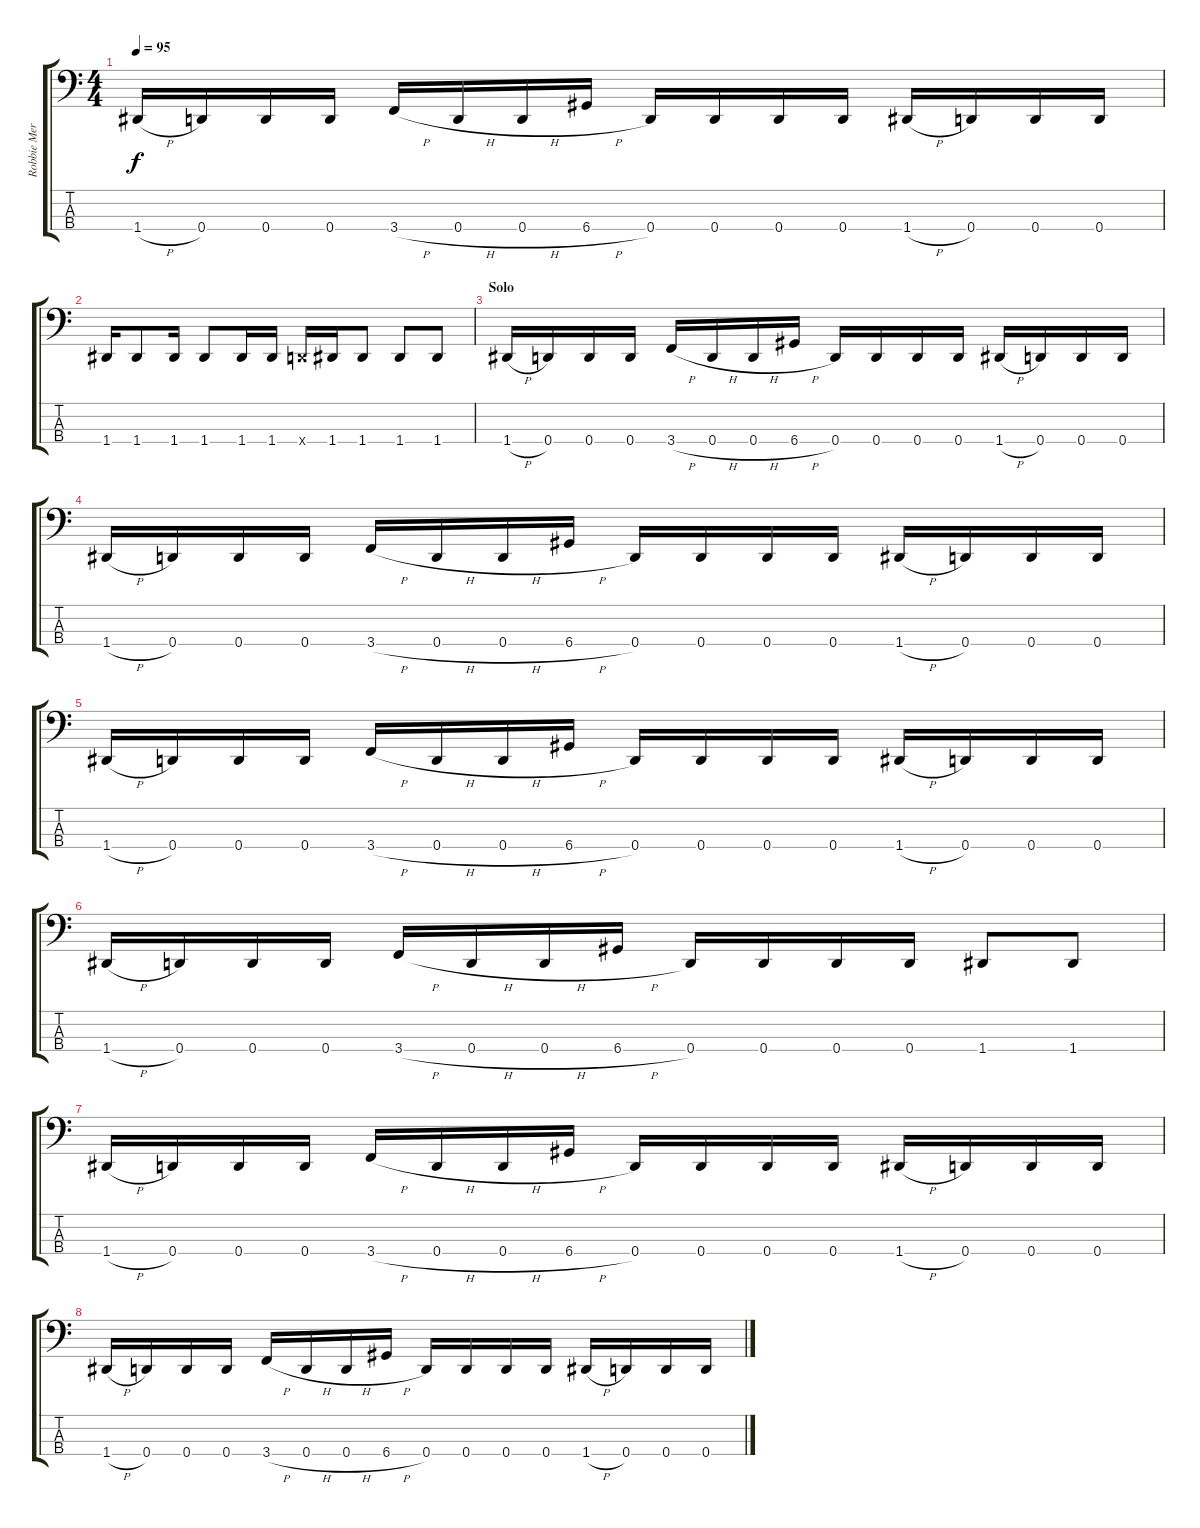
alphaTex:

\track ("Robbie Merill - Bass" "Robbie Mer") {instrument electricbassfinger}
\staff {score tabs}
\tuning (G2 D2 A1 D1) {hide}
\ts (4 4)
\tempo 95
\clef f4
\ks c
1.4{h}.16{dy f} 0.4.16 0.4.16 0.4.16 3.4{h}.16 0.4{h}.16 0.4{h}.16 6.4{h}.16 0.4.16 0.4.16 0.4.16 0.4.16 1.4{h}.16 0.4.16 0.4.16 0.4.16 |
1.4.16 1.4.8 1.4.16 1.4.8 1.4.16 1.4.16 0.4{x}.16 1.4.16 1.4.8 1.4.8 1.4.8 |
\section ("" "Solo")
1.4{h}.16 0.4.16 0.4.16 0.4.16 3.4{h}.16 0.4{h}.16 0.4{h}.16 6.4{h}.16 0.4.16 0.4.16 0.4.16 0.4.16 1.4{h}.16 0.4.16 0.4.16 0.4.16 |
1.4{h}.16 0.4.16 0.4.16 0.4.16 3.4{h}.16 0.4{h}.16 0.4{h}.16 6.4{h}.16 0.4.16 0.4.16 0.4.16 0.4.16 1.4{h}.16 0.4.16 0.4.16 0.4.16 |
1.4{h}.16 0.4.16 0.4.16 0.4.16 3.4{h}.16 0.4{h}.16 0.4{h}.16 6.4{h}.16 0.4.16 0.4.16 0.4.16 0.4.16 1.4{h}.16 0.4.16 0.4.16 0.4.16 |
1.4{h}.16 0.4.16 0.4.16 0.4.16 3.4{h}.16 0.4{h}.16 0.4{h}.16 6.4{h}.16 0.4.16 0.4.16 0.4.16 0.4.16 1.4.8 1.4.8 |
1.4{h}.16 0.4.16 0.4.16 0.4.16 3.4{h}.16 0.4{h}.16 0.4{h}.16 6.4{h}.16 0.4.16 0.4.16 0.4.16 0.4.16 1.4{h}.16 0.4.16 0.4.16 0.4.16 |
1.4{h}.16 0.4.16 0.4.16 0.4.16 3.4{h}.16 0.4{h}.16 0.4{h}.16 6.4{h}.16 0.4.16 0.4.16 0.4.16 0.4.16 1.4{h}.16 0.4.16 0.4.16 0.4.16
